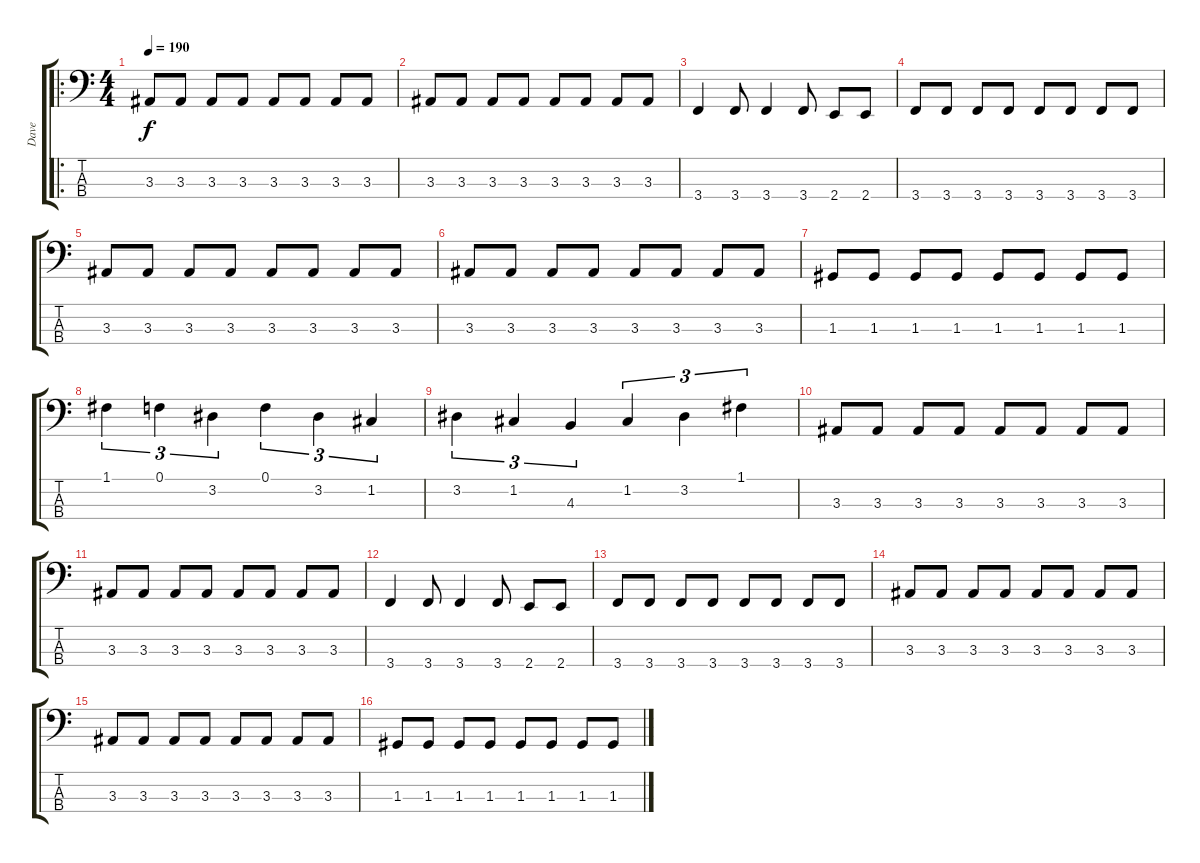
\track ("Dave" "Dave") {instrument electricbasspick}
\staff {score tabs}
\tuning (F2 C2 G1 D1) {hide}
\ro
\ts (4 4)
\tempo 190
\clef f4
\ks c
3.3.8{dy f} 3.3.8 3.3.8 3.3.8 3.3.8 3.3.8 3.3.8 3.3.8 |
3.3.8 3.3.8 3.3.8 3.3.8 3.3.8 3.3.8 3.3.8 3.3.8 |
3.4.4 3.4.8 3.4.4 3.4.8 2.4.8 2.4.8 |
3.4.8 3.4.8 3.4.8 3.4.8 3.4.8 3.4.8 3.4.8 3.4.8 |
3.3.8 3.3.8 3.3.8 3.3.8 3.3.8 3.3.8 3.3.8 3.3.8 |
3.3.8 3.3.8 3.3.8 3.3.8 3.3.8 3.3.8 3.3.8 3.3.8 |
1.3.8 1.3.8 1.3.8 1.3.8 1.3.8 1.3.8 1.3.8 1.3.8 |
1.1.4{tu (3 2)} 0.1.4{tu (3 2)} 3.2.4{tu (3 2)} 0.1.4{tu (3 2)} 3.2.4{tu (3 2)} 1.2.4{tu (3 2)} |
3.2.4{tu (3 2)} 1.2.4{tu (3 2)} 4.3.4{tu (3 2)} 1.2.4{tu (3 2)} 3.2.4{tu (3 2)} 1.1.4{tu (3 2)} |
3.3.8 3.3.8 3.3.8 3.3.8 3.3.8 3.3.8 3.3.8 3.3.8 |
3.3.8 3.3.8 3.3.8 3.3.8 3.3.8 3.3.8 3.3.8 3.3.8 |
3.4.4 3.4.8 3.4.4 3.4.8 2.4.8 2.4.8 |
3.4.8 3.4.8 3.4.8 3.4.8 3.4.8 3.4.8 3.4.8 3.4.8 |
3.3.8 3.3.8 3.3.8 3.3.8 3.3.8 3.3.8 3.3.8 3.3.8 |
3.3.8 3.3.8 3.3.8 3.3.8 3.3.8 3.3.8 3.3.8 3.3.8 |
1.3.8 1.3.8 1.3.8 1.3.8 1.3.8 1.3.8 1.3.8 1.3.8
